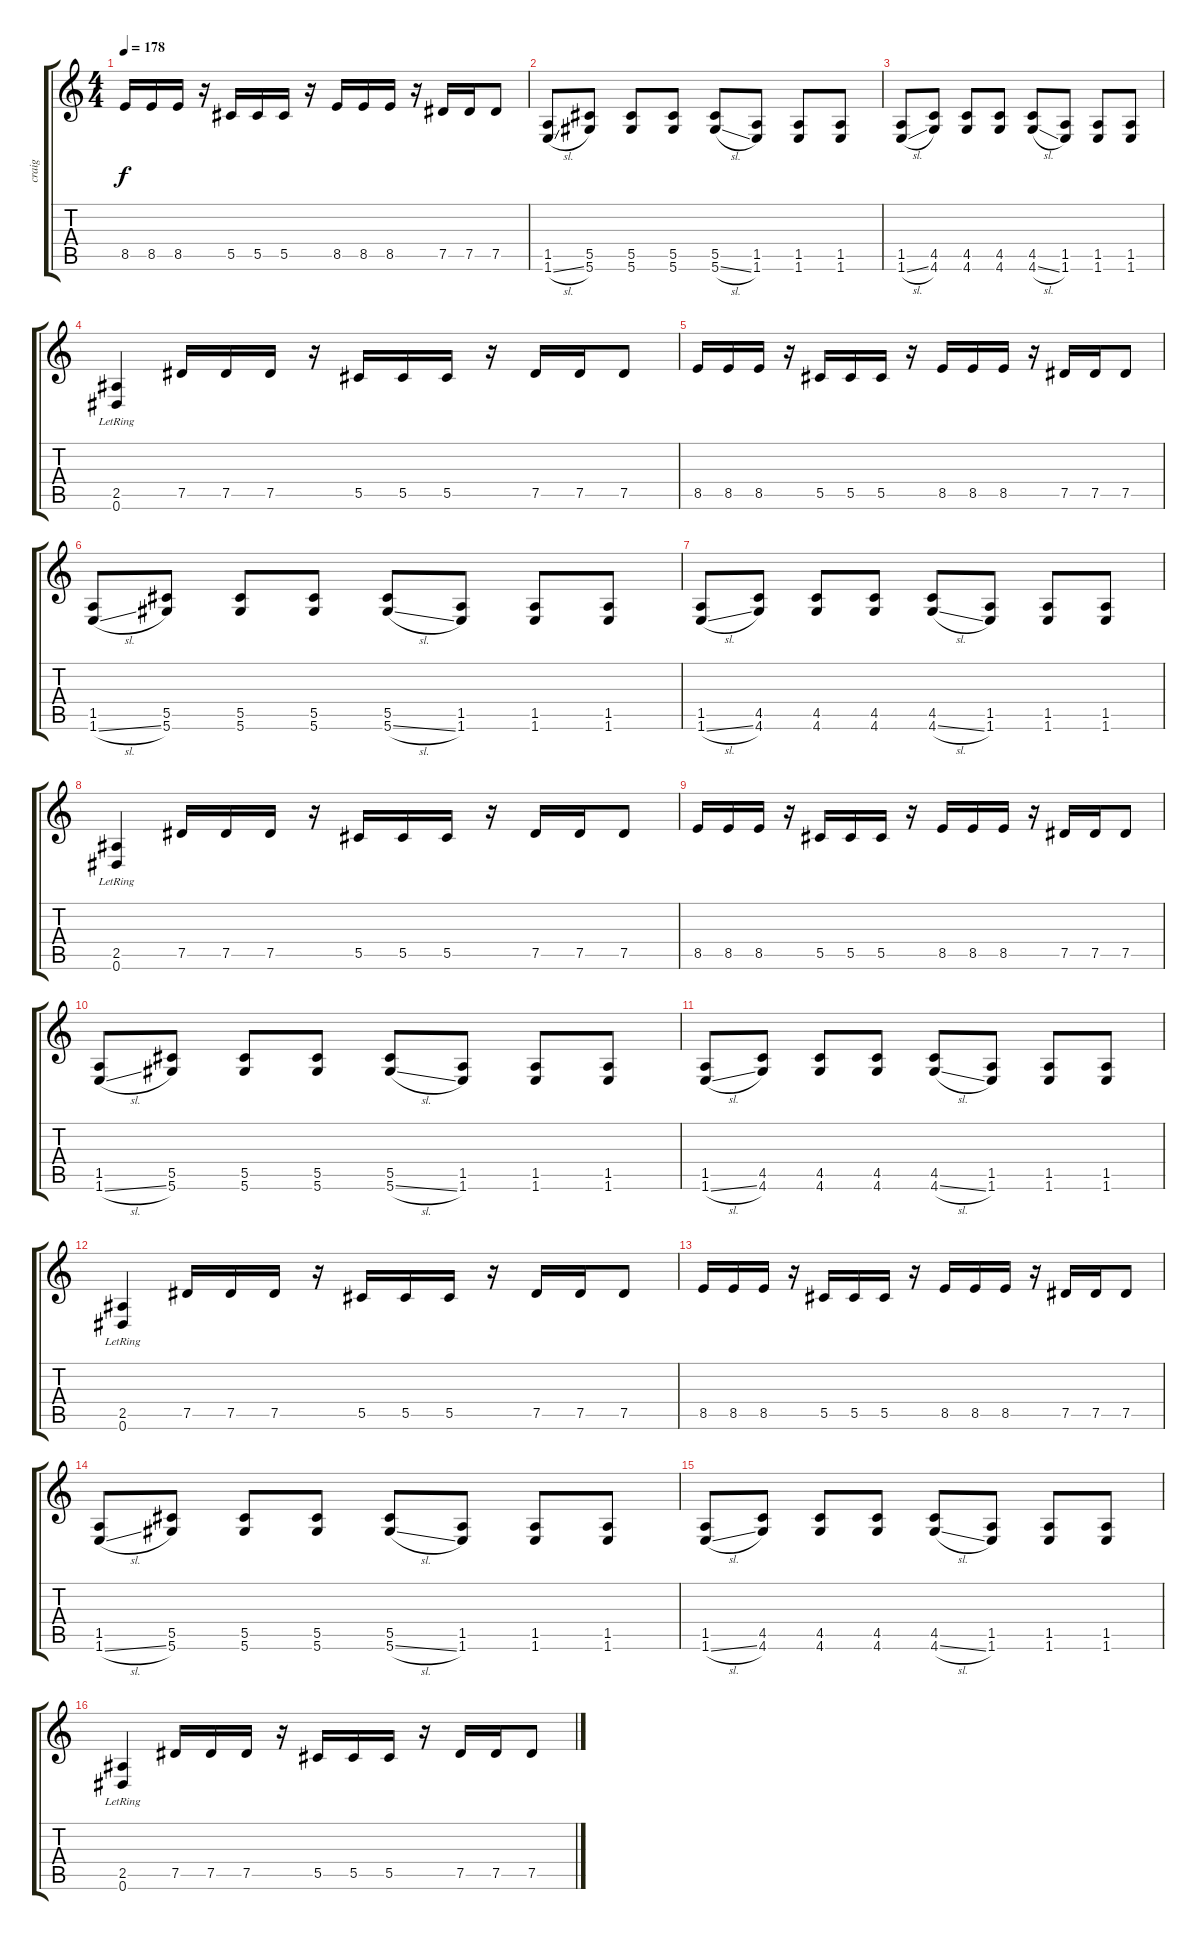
\track ("craig" "craig") {instrument slapbass2}
\staff {score tabs}
\tuning (Eb4 Bb3 Gb3 Db3 Ab2 Eb2) {hide}
\ts (4 4)
\tempo 178
\clef g2
\ks c
8.5.16{dy f} 8.5.16 8.5.16 r.16 5.5.16 5.5.16 5.5.16 r.16 8.5.16 8.5.16 8.5.16 r.16 7.5.16 7.5.16 7.5.8 |
(1.5 1.6{sl}).8 (5.5 5.6).8 (5.5 5.6).8 (5.5 5.6).8 (5.5 5.6{sl}).8 (1.5 1.6).8 (1.5 1.6).8 (1.5 1.6).8 |
(1.5 1.6{sl}).8 (4.5 4.6).8 (4.5 4.6).8 (4.5 4.6).8 (4.5 4.6{sl}).8 (1.5 1.6).8 (1.5 1.6).8 (1.5 1.6).8 |
(2.5 0.6{lr}).4 7.5.16 7.5.16 7.5.16 r.16 5.5.16 5.5.16 5.5.16 r.16 7.5.16 7.5.16 7.5.8 |
8.5.16 8.5.16 8.5.16 r.16 5.5.16 5.5.16 5.5.16 r.16 8.5.16 8.5.16 8.5.16 r.16 7.5.16 7.5.16 7.5.8 |
(1.5 1.6{sl}).8 (5.5 5.6).8 (5.5 5.6).8 (5.5 5.6).8 (5.5 5.6{sl}).8 (1.5 1.6).8 (1.5 1.6).8 (1.5 1.6).8 |
(1.5 1.6{sl}).8 (4.5 4.6).8 (4.5 4.6).8 (4.5 4.6).8 (4.5 4.6{sl}).8 (1.5 1.6).8 (1.5 1.6).8 (1.5 1.6).8 |
(2.5 0.6{lr}).4 7.5.16 7.5.16 7.5.16 r.16 5.5.16 5.5.16 5.5.16 r.16 7.5.16 7.5.16 7.5.8 |
8.5.16 8.5.16 8.5.16 r.16 5.5.16 5.5.16 5.5.16 r.16 8.5.16 8.5.16 8.5.16 r.16 7.5.16 7.5.16 7.5.8 |
(1.5 1.6{sl}).8 (5.5 5.6).8 (5.5 5.6).8 (5.5 5.6).8 (5.5 5.6{sl}).8 (1.5 1.6).8 (1.5 1.6).8 (1.5 1.6).8 |
(1.5 1.6{sl}).8 (4.5 4.6).8 (4.5 4.6).8 (4.5 4.6).8 (4.5 4.6{sl}).8 (1.5 1.6).8 (1.5 1.6).8 (1.5 1.6).8 |
(2.5 0.6{lr}).4 7.5.16 7.5.16 7.5.16 r.16 5.5.16 5.5.16 5.5.16 r.16 7.5.16 7.5.16 7.5.8 |
8.5.16 8.5.16 8.5.16 r.16 5.5.16 5.5.16 5.5.16 r.16 8.5.16 8.5.16 8.5.16 r.16 7.5.16 7.5.16 7.5.8 |
(1.5 1.6{sl}).8 (5.5 5.6).8 (5.5 5.6).8 (5.5 5.6).8 (5.5 5.6{sl}).8 (1.5 1.6).8 (1.5 1.6).8 (1.5 1.6).8 |
(1.5 1.6{sl}).8 (4.5 4.6).8 (4.5 4.6).8 (4.5 4.6).8 (4.5 4.6{sl}).8 (1.5 1.6).8 (1.5 1.6).8 (1.5 1.6).8 |
(2.5 0.6{lr}).4 7.5.16 7.5.16 7.5.16 r.16 5.5.16 5.5.16 5.5.16 r.16 7.5.16 7.5.16 7.5.8
